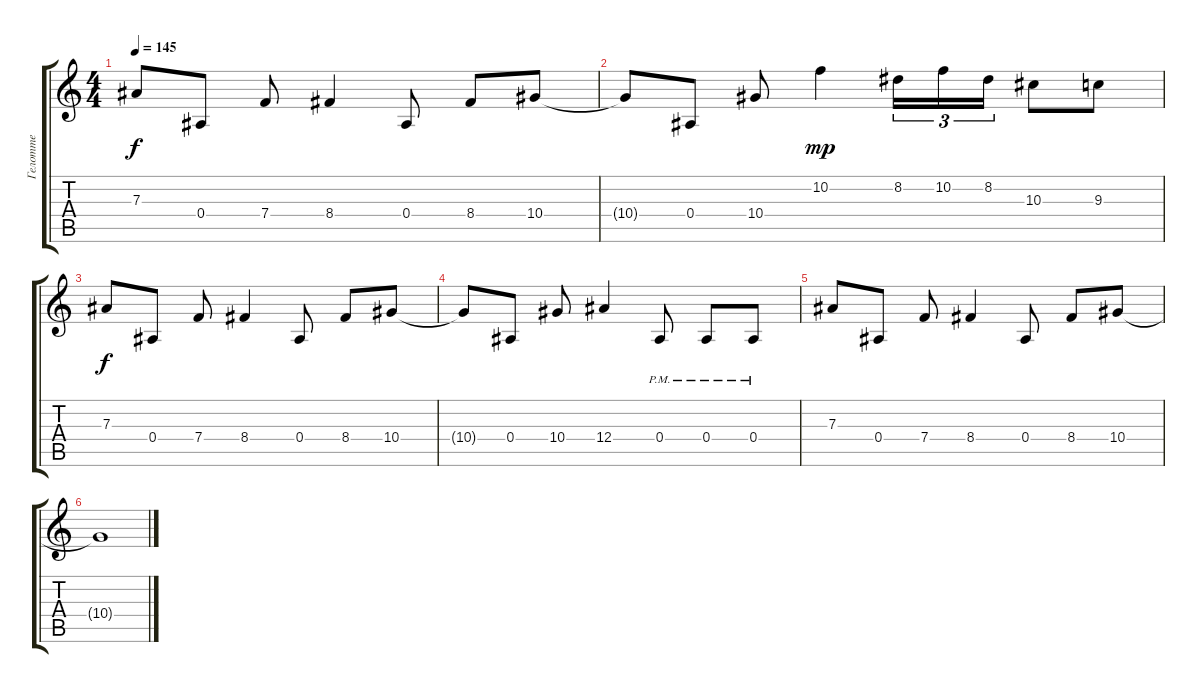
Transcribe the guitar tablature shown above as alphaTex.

\track ("Гелотте" "Гелотте") {instrument acousticguitarsteel}
\staff {score tabs}
\tuning (C4 G3 Eb3 Bb2 F2 C2) {hide}
\ts (4 4)
\tempo 145
\clef g2
\ks c
7.3.8{dy f} 0.4.8 7.4.8 8.4.4 0.4.8 8.4.8 10.4.8 |
10.4{t}.8 0.4.8 10.4.8 10.2.4{dy mp} 8.2.16{tu (3 2)} 10.2.16{tu (3 2)} 8.2.16{tu (3 2)} 10.3.8 9.3.8 |
7.3.8{dy f} 0.4.8 7.4.8 8.4.4 0.4.8 8.4.8 10.4.8 |
10.4{t}.8 0.4.8 10.4.8 12.4.4 0.4{pm}.8 0.4{pm}.8 0.4{pm}.8 |
7.3.8 0.4.8 7.4.8 8.4.4 0.4.8 8.4.8 10.4.8 |
10.4{t}.1
